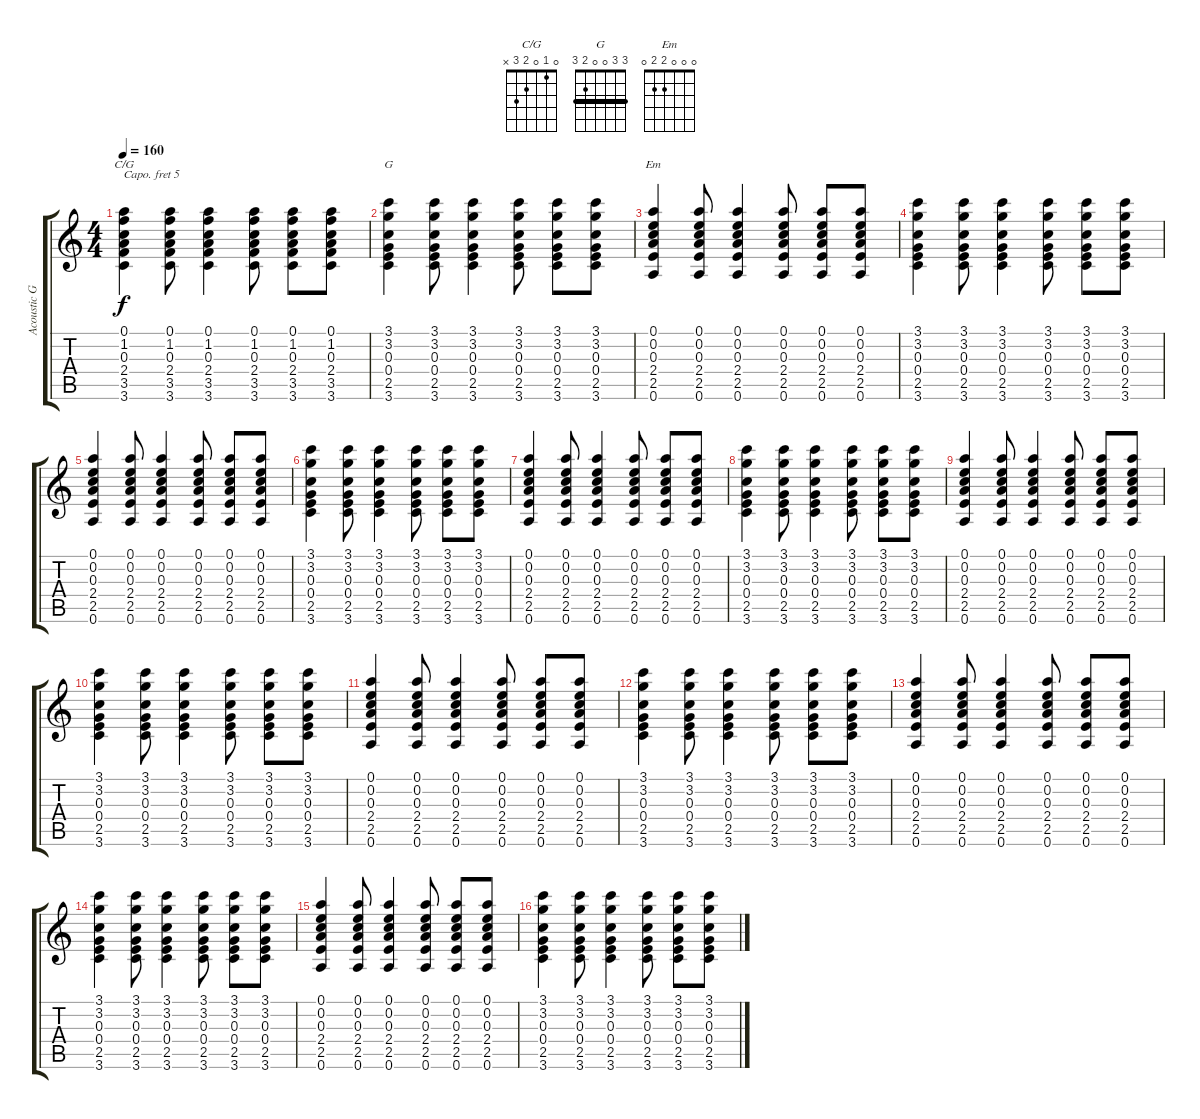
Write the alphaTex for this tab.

\track ("Acoustic Guitar" "Acoustic G") {instrument acousticguitarsteel}
\staff {score tabs}
\capo 5
\tuning (E4 B3 G3 D3 A2 E2) {hide}
\chord ("C/G" 0 1 0 2 3 x)
\chord ("G" 3 3 0 0 2 3) {barre 3}
\chord ("Em" 0 0 0 2 2 0)
\ts (4 4)
\tempo 160
\clef g2
\ks c
(0.1 1.2 0.3 2.4 3.5 3.6).4{ch "C/G" dy f} (0.1 1.2 0.3 2.4 3.5 3.6).8 (0.1 1.2 0.3 2.4 3.5 3.6).4 (0.1 1.2 0.3 2.4 3.5 3.6).8 (0.1 1.2 0.3 2.4 3.5 3.6).8 (0.1 1.2 0.3 2.4 3.5 3.6).8 |
(3.1 3.2 0.3 0.4 2.5 3.6).4{ch "G"} (3.1 3.2 0.3 0.4 2.5 3.6).8 (3.1 3.2 0.3 0.4 2.5 3.6).4 (3.1 3.2 0.3 0.4 2.5 3.6).8 (3.1 3.2 0.3 0.4 2.5 3.6).8 (3.1 3.2 0.3 0.4 2.5 3.6).8 |
(0.1 0.2 0.3 2.4 2.5 0.6).4{ch "Em"} (0.1 0.2 0.3 2.4 2.5 0.6).8 (0.1 0.2 0.3 2.4 2.5 0.6).4 (0.1 0.2 0.3 2.4 2.5 0.6).8 (0.1 0.2 0.3 2.4 2.5 0.6).8 (0.1 0.2 0.3 2.4 2.5 0.6).8 |
(3.1 3.2 0.3 0.4 2.5 3.6).4 (3.1 3.2 0.3 0.4 2.5 3.6).8 (3.1 3.2 0.3 0.4 2.5 3.6).4 (3.1 3.2 0.3 0.4 2.5 3.6).8 (3.1 3.2 0.3 0.4 2.5 3.6).8 (3.1 3.2 0.3 0.4 2.5 3.6).8 |
(0.1 0.2 0.3 2.4 2.5 0.6).4 (0.1 0.2 0.3 2.4 2.5 0.6).8 (0.1 0.2 0.3 2.4 2.5 0.6).4 (0.1 0.2 0.3 2.4 2.5 0.6).8 (0.1 0.2 0.3 2.4 2.5 0.6).8 (0.1 0.2 0.3 2.4 2.5 0.6).8 |
(3.1 3.2 0.3 0.4 2.5 3.6).4 (3.1 3.2 0.3 0.4 2.5 3.6).8 (3.1 3.2 0.3 0.4 2.5 3.6).4 (3.1 3.2 0.3 0.4 2.5 3.6).8 (3.1 3.2 0.3 0.4 2.5 3.6).8 (3.1 3.2 0.3 0.4 2.5 3.6).8 |
(0.1 0.2 0.3 2.4 2.5 0.6).4 (0.1 0.2 0.3 2.4 2.5 0.6).8 (0.1 0.2 0.3 2.4 2.5 0.6).4 (0.1 0.2 0.3 2.4 2.5 0.6).8 (0.1 0.2 0.3 2.4 2.5 0.6).8 (0.1 0.2 0.3 2.4 2.5 0.6).8 |
(3.1 3.2 0.3 0.4 2.5 3.6).4 (3.1 3.2 0.3 0.4 2.5 3.6).8 (3.1 3.2 0.3 0.4 2.5 3.6).4 (3.1 3.2 0.3 0.4 2.5 3.6).8 (3.1 3.2 0.3 0.4 2.5 3.6).8 (3.1 3.2 0.3 0.4 2.5 3.6).8 |
(0.1 0.2 0.3 2.4 2.5 0.6).4 (0.1 0.2 0.3 2.4 2.5 0.6).8 (0.1 0.2 0.3 2.4 2.5 0.6).4 (0.1 0.2 0.3 2.4 2.5 0.6).8 (0.1 0.2 0.3 2.4 2.5 0.6).8 (0.1 0.2 0.3 2.4 2.5 0.6).8 |
(3.1 3.2 0.3 0.4 2.5 3.6).4 (3.1 3.2 0.3 0.4 2.5 3.6).8 (3.1 3.2 0.3 0.4 2.5 3.6).4 (3.1 3.2 0.3 0.4 2.5 3.6).8 (3.1 3.2 0.3 0.4 2.5 3.6).8 (3.1 3.2 0.3 0.4 2.5 3.6).8 |
(0.1 0.2 0.3 2.4 2.5 0.6).4 (0.1 0.2 0.3 2.4 2.5 0.6).8 (0.1 0.2 0.3 2.4 2.5 0.6).4 (0.1 0.2 0.3 2.4 2.5 0.6).8 (0.1 0.2 0.3 2.4 2.5 0.6).8 (0.1 0.2 0.3 2.4 2.5 0.6).8 |
(3.1 3.2 0.3 0.4 2.5 3.6).4 (3.1 3.2 0.3 0.4 2.5 3.6).8 (3.1 3.2 0.3 0.4 2.5 3.6).4 (3.1 3.2 0.3 0.4 2.5 3.6).8 (3.1 3.2 0.3 0.4 2.5 3.6).8 (3.1 3.2 0.3 0.4 2.5 3.6).8 |
(0.1 0.2 0.3 2.4 2.5 0.6).4 (0.1 0.2 0.3 2.4 2.5 0.6).8 (0.1 0.2 0.3 2.4 2.5 0.6).4 (0.1 0.2 0.3 2.4 2.5 0.6).8 (0.1 0.2 0.3 2.4 2.5 0.6).8 (0.1 0.2 0.3 2.4 2.5 0.6).8 |
(3.1 3.2 0.3 0.4 2.5 3.6).4 (3.1 3.2 0.3 0.4 2.5 3.6).8 (3.1 3.2 0.3 0.4 2.5 3.6).4 (3.1 3.2 0.3 0.4 2.5 3.6).8 (3.1 3.2 0.3 0.4 2.5 3.6).8 (3.1 3.2 0.3 0.4 2.5 3.6).8 |
(0.1 0.2 0.3 2.4 2.5 0.6).4 (0.1 0.2 0.3 2.4 2.5 0.6).8 (0.1 0.2 0.3 2.4 2.5 0.6).4 (0.1 0.2 0.3 2.4 2.5 0.6).8 (0.1 0.2 0.3 2.4 2.5 0.6).8 (0.1 0.2 0.3 2.4 2.5 0.6).8 |
(3.1 3.2 0.3 0.4 2.5 3.6).4 (3.1 3.2 0.3 0.4 2.5 3.6).8 (3.1 3.2 0.3 0.4 2.5 3.6).4 (3.1 3.2 0.3 0.4 2.5 3.6).8 (3.1 3.2 0.3 0.4 2.5 3.6).8 (3.1 3.2 0.3 0.4 2.5 3.6).8
